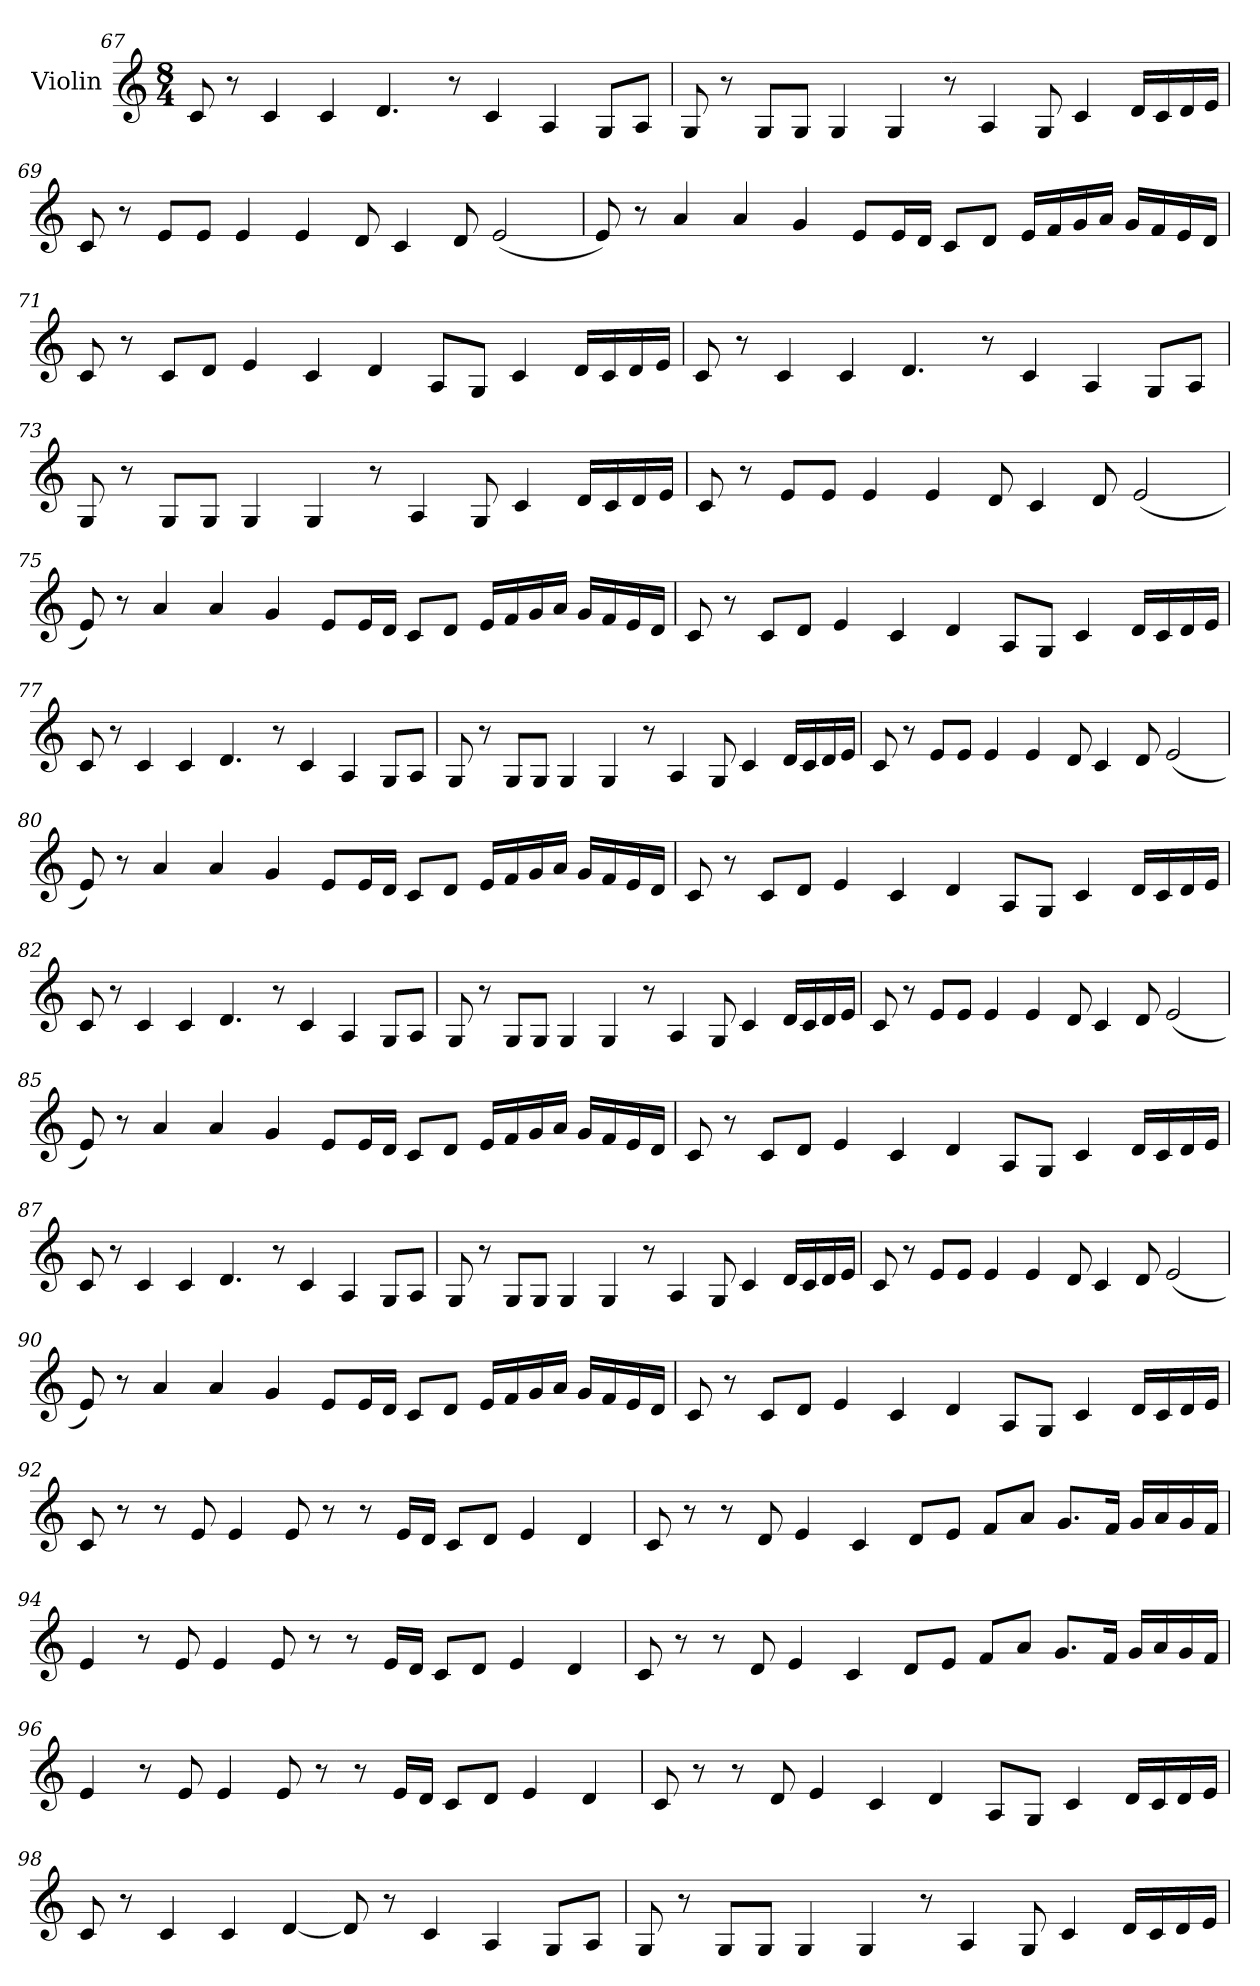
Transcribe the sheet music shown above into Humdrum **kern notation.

**kern
*part1
*staff1
*I"Violin
*clefG2
*k[]
*M8/4
=67
8c/
8r
4c/
4c/
4.d/
8r
4c/
4A/
8G/L
8A/J
!!LO:LB:g=z
=68
8G/
8r
8G/L
8G/J
4G/
4G/
8r
4A/
8G/
4c/
16d/LL
16c/
16d/
16e/JJ
=69
8c/
8r
8e/L
8e/J
4e/
4e/
8d/
4c/
8d/
(<2e/
!!LO:LB:g=z
=70
8e/)
8r
4a/
4a/
4g/
8e/L
16e/L
16d/JJ
8c/L
8d/J
16e/LL
16f/
16g/
16a/JJ
16g/LL
16f/
16e/
16d/JJ
=71
8c/
8r
8c/L
8d/J
4e/
4c/
4d/
8A/L
8G/J
4c/
16d/LL
16c/
16d/
16e/JJ
!!LO:LB:g=z
=72
8c/
8r
4c/
4c/
4.d/
8r
4c/
4A/
8G/L
8A/J
=73
8G/
8r
8G/L
8G/J
4G/
4G/
8r
4A/
8G/
4c/
16d/LL
16c/
16d/
16e/JJ
!!LO:LB:g=z
=74
8c/
8r
8e/L
8e/J
4e/
4e/
8d/
4c/
8d/
(<2e/
=75
8e/)
8r
4a/
4a/
4g/
8e/L
16e/L
16d/JJ
8c/L
8d/J
16e/LL
16f/
16g/
16a/JJ
16g/LL
16f/
16e/
16d/JJ
!!LO:LB:g=z
=76
8c/
8r
8c/L
8d/J
4e/
4c/
4d/
8A/L
8G/J
4c/
16d/LL
16c/
16d/
16e/JJ
=77
8c/
8r
4c/
4c/
4.d/
8r
4c/
4A/
8G/L
8A/J
!!LO:PB:g=z
=78
8G/
8r
8G/L
8G/J
4G/
4G/
8r
4A/
8G/
4c/
16d/LL
16c/
16d/
16e/JJ
=79
8c/
8r
8e/L
8e/J
4e/
4e/
8d/
4c/
8d/
(<2e/
!!LO:LB:g=z
=80
8e/)
8r
4a/
4a/
4g/
8e/L
16e/L
16d/JJ
8c/L
8d/J
16e/LL
16f/
16g/
16a/JJ
16g/LL
16f/
16e/
16d/JJ
=81
8c/
8r
8c/L
8d/J
4e/
4c/
4d/
8A/L
8G/J
4c/
16d/LL
16c/
16d/
16e/JJ
!!LO:LB:g=z
=82
8c/
8r
4c/
4c/
4.d/
8r
4c/
4A/
8G/L
8A/J
=83
8G/
8r
8G/L
8G/J
4G/
4G/
8r
4A/
8G/
4c/
16d/LL
16c/
16d/
16e/JJ
!!LO:LB:g=z
=84
8c/
8r
8e/L
8e/J
4e/
4e/
8d/
4c/
8d/
(<2e/
=85
8e/)
8r
4a/
4a/
4g/
8e/L
16e/L
16d/JJ
8c/L
8d/J
16e/LL
16f/
16g/
16a/JJ
16g/LL
16f/
16e/
16d/JJ
!!LO:LB:g=z
=86
8c/
8r
8c/L
8d/J
4e/
4c/
4d/
8A/L
8G/J
4c/
16d/LL
16c/
16d/
16e/JJ
=87
8c/
8r
4c/
4c/
4.d/
8r
4c/
4A/
8G/L
8A/J
!!LO:LB:g=z
=88
8G/
8r
8G/L
8G/J
4G/
4G/
8r
4A/
8G/
4c/
16d/LL
16c/
16d/
16e/JJ
=89
8c/
8r
8e/L
8e/J
4e/
4e/
8d/
4c/
8d/
(<2e/
!!LO:LB:g=z
=90
8e/)
8r
4a/
4a/
4g/
8e/L
16e/L
16d/JJ
8c/L
8d/J
16e/LL
16f/
16g/
16a/JJ
16g/LL
16f/
16e/
16d/JJ
=91
8c/
8r
8c/L
8d/J
4e/
4c/
4d/
8A/L
8G/J
4c/
16d/LL
16c/
16d/
16e/JJ
!!LO:LB:g=z
=92
8c/
8r
8r
8e/
4e/
8e/
8r
8r
16e/LL
16d/JJ
8c/L
8d/J
4e/
4d/
=93
8c/
8r
8r
8d/
4e/
4c/
8d/L
8e/J
8f/L
8a/J
8.g/L
16f/Jk
16g/LL
16a/
16g/
16f/JJ
!!LO:PB:g=z
=94
4e/
8r
8e/
4e/
8e/
8r
8r
16e/LL
16d/JJ
8c/L
8d/J
4e/
4d/
=95
8c/
8r
8r
8d/
4e/
4c/
8d/L
8e/J
8f/L
8a/J
8.g/L
16f/Jk
16g/LL
16a/
16g/
16f/JJ
!!LO:LB:g=z
=96
4e/
8r
8e/
4e/
8e/
8r
8r
16e/LL
16d/JJ
8c/L
8d/J
4e/
4d/
=97
8c/
8r
8r
8d/
4e/
4c/
4d/
8A/L
8G/J
4c/
16d/LL
16c/
16d/
16e/JJ
!!LO:LB:g=z
=98
8c/
8r
4c/
4c/
[4d/
8d/]
8r
4c/
4A/
8G/L
8A/J
=99
8G/
8r
8G/L
8G/J
4G/
4G/
8r
4A/
8G/
4c/
16d/LL
16c/
16d/
16e/JJ
=
*-
